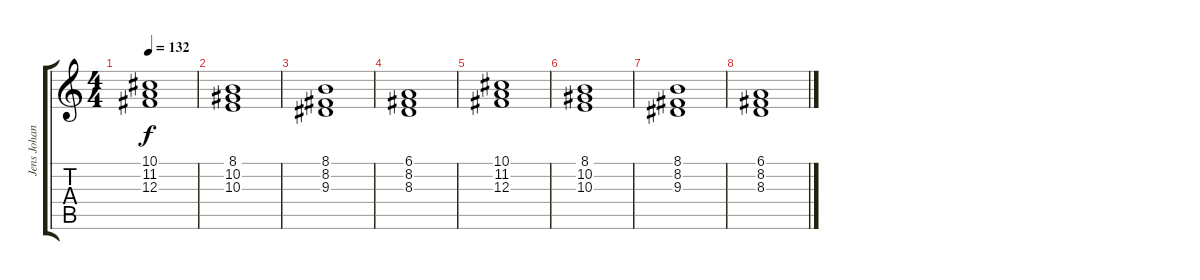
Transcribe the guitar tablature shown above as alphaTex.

\track ("Jens Johansson (Keyboard)" "Jens Johan") {instrument choiraahs}
\staff {score tabs}
\tuning (Eb4 Bb3 Gb3 Db3 Ab2 Eb2) {hide}
\ts (4 4)
\tempo 132
\clef g2
\ks c
(10.1 11.2 12.3).1{dy f volume 8} |
(8.1 10.2 10.3).1 |
(8.1 8.2 9.3).1 |
(6.1 8.2 8.3).1 |
(10.1 11.2 12.3).1{volume 0} |
(8.1 10.2 10.3).1 |
(8.1 8.2 9.3).1 |
(6.1 8.2 8.3).1
